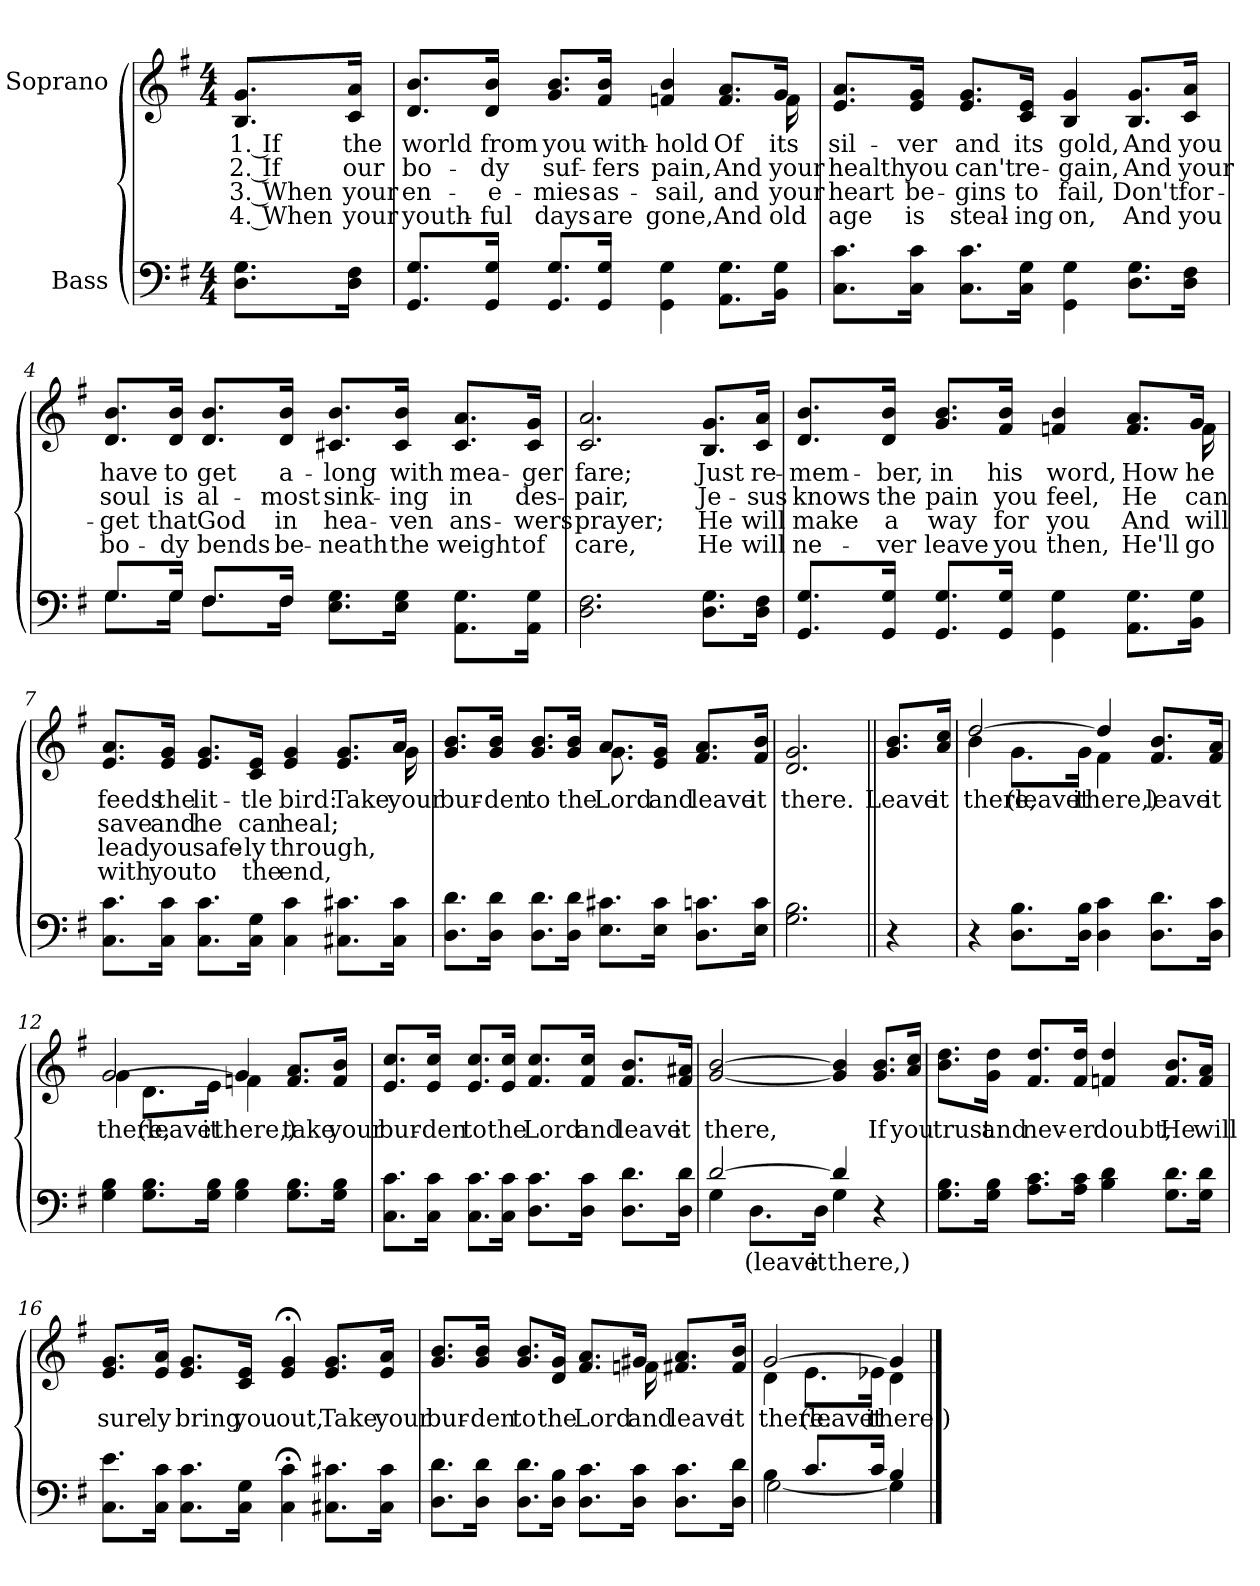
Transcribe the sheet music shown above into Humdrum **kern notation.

**kern	**text	**kern	**text	**text	**text	**text
*part2	*part2	*part1	*part1	*part1	*part1	*part1
*staff2	*staff2	*staff1	*staff1	*staff1	*staff1	*staff1
*I"Bass	*	*I"Soprano	*	*	*	*
*clefF4	*	*clefG2	*	*	*	*
*k[f#]	*	*k[f#]	*	*	*	*
*M4/4	*	*M4/4	*	*	*	*
*MM55	*	*MM55	*	*	*	*
=1	=1	=1	=1	=1	=1	=1
!	!	!	!LO:LY:b	!LO:LY:b	!LO:LY:b	!LO:LY:b
8.D\ 8.G\L	.	8.B/ 8.g/L	1. If	2. If	3. When	4. When
!	!	!	!LO:LY:b	!LO:LY:b	!LO:LY:b	!LO:LY:b
16D\ 16F#\Jk	.	16c/ 16a/Jk	the	our	your	your
=2	=2	=2	=2	=2	=2	=2
!	!	!	!LO:LY:b	!LO:LY:b	!LO:LY:b	!LO:LY:b
*	*	*^	*	*	*	*
8.GG/ 8.G/L	.	8.d/ 8.b/L	4ryy	world	bo-	en-	youth-
!	!	!	!	!LO:LY:b	!LO:LY:b	!LO:LY:b	!LO:LY:b
16GG/ 16G/Jk	.	16d/ 16b/Jk	.	from	-dy	-e-	-ful
!	!	!	!	!LO:LY:b	!LO:LY:b	!LO:LY:b	!LO:LY:b
8.GG/ 8.G/L	.	8.g/ 8.b/L	4ryy	you	suf-	-mies	days
!	!	!	!	!LO:LY:b	!LO:LY:b	!LO:LY:b	!LO:LY:b
16GG/ 16G/Jk	.	16f#/ 16b/Jk	.	with-	-fers	as-	are
!	!	!	!	!LO:LY:b	!LO:LY:b	!LO:LY:b	!LO:LY:b
4GG\ 4G\	.	4fn/ 4b/	4ryy	-hold	pain,	-sail,	gone,
!	!	!	!	!LO:LY:b	!LO:LY:b	!LO:LY:b	!LO:LY:b
8.AA\ 8.G\L	.	8.f/ 8.a/L	8.ryy	Of	And	and	And
!	!	!	!	!LO:LY:b	!LO:LY:b	!LO:LY:b	!LO:LY:b
16BB\ 16G\Jk	.	16g/Jk	16f\	its	your	your	old
!!LO:LB:g=z
=3	=3	=3	=3	=3	=3	=3	=3
!	!	!	!	!LO:LY:b	!LO:LY:b	!LO:LY:b	!LO:LY:b
*	*	*v	*v	*	*	*	*
8.C\ 8.c\L	.	8.e/ 8.a/L	sil-	health	heart	age
!	!	!	!LO:LY:b	!LO:LY:b	!LO:LY:b	!LO:LY:b
16C\ 16c\Jk	.	16e/ 16g/Jk	-ver	you	be-	is
!	!	!	!LO:LY:b	!LO:LY:b	!LO:LY:b	!LO:LY:b
8.C\ 8.c\L	.	8.e/ 8.g/L	and	can't	-gins	steal-
!	!	!	!LO:LY:b	!LO:LY:b	!LO:LY:b	!LO:LY:b
16C\ 16G\Jk	.	16c/ 16e/Jk	its	re-	to	-ing
!	!	!	!LO:LY:b	!LO:LY:b	!LO:LY:b	!LO:LY:b
4GG\ 4G\	.	4B/ 4g/	gold,	-gain,	fail,	on,
!	!	!	!LO:LY:b	!LO:LY:b	!LO:LY:b	!LO:LY:b
8.D\ 8.G\L	.	8.B/ 8.g/L	And	And	Don't	And
!	!	!	!LO:LY:b	!LO:LY:b	!LO:LY:b	!LO:LY:b
16D\ 16F#\Jk	.	16c/ 16a/Jk	you	your	for-	you
=4	=4	=4	=4	=4	=4	=4
*^	*	*	*	*	*	*
!	!	!	!	!LO:LY:b	!LO:LY:b	!LO:LY:b	!LO:LY:b
8.G/L	8.G\L	.	8.d/ 8.b/L	have	soul	-get	bo-
!	!	!	!	!LO:LY:b	!LO:LY:b	!LO:LY:b	!LO:LY:b
16G/Jk	16G\Jk	.	16d/ 16b/Jk	to	is	that	-dy
!	!	!	!	!LO:LY:b	!LO:LY:b	!LO:LY:b	!LO:LY:b
8.F#/L	8.F#\L	.	8.d/ 8.b/L	get	al-	God	bends
!	!	!	!	!LO:LY:b	!LO:LY:b	!LO:LY:b	!LO:LY:b
16F#/Jk	16F#\Jk	.	16d/ 16b/Jk	a-	-most	in	be-
!	!	!	!	!LO:LY:b	!LO:LY:b	!LO:LY:b	!LO:LY:b
8.E\ 8.G\L	2ryy	.	8.c#X/ 8.b/L	-long	sink-	hea-	-neath
!	!	!	!	!LO:LY:b	!LO:LY:b	!LO:LY:b	!LO:LY:b
16E\ 16G\Jk	.	.	16c#/ 16b/Jk	with	-ing	-ven	the
!	!	!	!	!LO:LY:b	!LO:LY:b	!LO:LY:b	!LO:LY:b
8.AA\ 8.G\L	.	.	8.c#/ 8.a/L	mea-	in	ans-	weight
!	!	!	!	!LO:LY:b	!LO:LY:b	!LO:LY:b	!LO:LY:b
16AA\ 16G\Jk	.	.	16c#/ 16g/Jk	-ger	des-	-wers	of
*v	*v	*	*	*	*	*	*
!!LO:LB:g=z
=5	=5	=5	=5	=5	=5	=5
!	!	!	!LO:LY:b	!LO:LY:b	!LO:LY:b	!LO:LY:b
2.D\ 2.F#\	.	2.c/ 2.a/	fare;	-pair,	prayer;	care,
!	!	!	!LO:LY:b	!LO:LY:b	!LO:LY:b	!LO:LY:b
8.D\ 8.G\L	.	8.B/ 8.g/L	Just	Je-	He	He
!	!	!	!LO:LY:b	!LO:LY:b	!LO:LY:b	!LO:LY:b
16D\ 16F#\Jk	.	16c/ 16a/Jk	re-	-sus	will	will
=6	=6	=6	=6	=6	=6	=6
!	!	!	!LO:LY:b	!LO:LY:b	!LO:LY:b	!LO:LY:b
*	*	*^	*	*	*	*
8.GG/ 8.G/L	.	8.d/ 8.b/L	4ryy	-mem-	knows	make	ne-
!	!	!	!	!LO:LY:b	!LO:LY:b	!LO:LY:b	!LO:LY:b
16GG/ 16G/Jk	.	16d/ 16b/Jk	.	-ber,	the	a	-ver
!	!	!	!	!LO:LY:b	!LO:LY:b	!LO:LY:b	!LO:LY:b
8.GG/ 8.G/L	.	8.g/ 8.b/L	4ryy	in	pain	way	leave
!	!	!	!	!LO:LY:b	!LO:LY:b	!LO:LY:b	!LO:LY:b
16GG/ 16G/Jk	.	16f#/ 16b/Jk	.	his	you	for	you
!	!	!	!	!LO:LY:b	!LO:LY:b	!LO:LY:b	!LO:LY:b
4GG\ 4G\	.	4fn/ 4b/	4ryy	word,	feel,	you	then,
!	!	!	!	!LO:LY:b	!LO:LY:b	!LO:LY:b	!LO:LY:b
8.AA\ 8.G\L	.	8.f/ 8.a/L	8.ryy	How	He	And	He'll
!	!	!	!	!LO:LY:b	!LO:LY:b	!LO:LY:b	!LO:LY:b
16BB\ 16G\Jk	.	16g/Jk	16f\	he	can	will	go
!!LO:LB:g=z	!!
=7	=7	=7	=7	=7	=7	=7	=7
!	!	!	!	!LO:LY:b	!LO:LY:b	!LO:LY:b	!LO:LY:b
8.C\ 8.c\L	.	8.e/ 8.a/L	4ryy	feeds	save	lead	with
!	!	!	!	!LO:LY:b	!LO:LY:b	!LO:LY:b	!LO:LY:b
16C\ 16c\Jk	.	16e/ 16g/Jk	.	the	and	you	you
!	!	!	!	!LO:LY:b	!LO:LY:b	!LO:LY:b	!LO:LY:b
8.C\ 8.c\L	.	8.e/ 8.g/L	4ryy	lit-	he	safe-	to
!	!	!	!	!LO:LY:b	!LO:LY:b	!LO:LY:b	!LO:LY:b
16C\ 16G\Jk	.	16c/ 16e/Jk	.	-tle	can	-ly	the
!	!	!	!	!LO:LY:b	!LO:LY:b	!LO:LY:b	!LO:LY:b
4C\ 4c\	.	4e/ 4g/	4ryy	bird:	heal;	through,	end,
!	!	!	!	!LO:LY:b	!	!	!
8.C#X\ 8.c#X\L	.	8.e/ 8.g/L	8.ryy	Take	.	.	.
!	!	!	!	!LO:LY:b	!	!	!
16C#\ 16c#\Jk	.	16a/Jk	16g\	your	.	.	.
=8	=8	=8	=8	=8	=8	=8	=8
!	!	!	!	!LO:LY:b	!	!	!
8.D\ 8.d\L	.	8.g/ 8.b/L	4ryy	bur-	.	.	.
!	!	!	!	!LO:LY:b	!	!	!
16D\ 16d\Jk	.	16g/ 16b/Jk	.	-den	.	.	.
!	!	!	!	!LO:LY:b	!	!	!
8.D\ 8.d\L	.	8.g/ 8.b/L	4ryy	to	.	.	.
!	!	!	!	!LO:LY:b	!	!	!
16D\ 16d\Jk	.	16g/ 16b/Jk	.	the	.	.	.
!	!	!	!	!LO:LY:b	!	!	!
8.E\ 8.c#X\L	.	8.a/L	8.g\	Lord	.	.	.
!	!	!	!	!LO:LY:b	!	!	!
16E\ 16c#\Jk	.	16e/ 16g/Jk	16ryy	and	.	.	.
!	!	!	!	!LO:LY:b	!	!	!
8.D\ 8.cn\L	.	8.f#/ 8.a/L	4ryy	leave	.	.	.
!	!	!	!	!LO:LY:b	!	!	!
16E\ 16c\Jk	.	16f#/ 16b/Jk	.	it	.	.	.
*	*	*v	*v	*	*	*	*
=9	=9	=9	=9	=9	=9	=9
!	!	!	!LO:LY:b	!	!	!
2.G\ 2.B\	.	2.d/ 2.g/	there.	.	.	.
!!LO:PB:g=z
=10||	=10||	=10||	=10||	=10||	=10||	=10||
!	!	!	!LO:LY:b	!	!	!
4r	.	8.g/ 8.b/L	Leave	.	.	.
!	!	!	!LO:LY:b	!	!	!
.	.	16a/ 16cc/Jk	it	.	.	.
=11	=11	=11	=11	=11	=11	=11
!	!	!	!LO:LY:b	!	!	!
*	*	*^	*	*	*	*
4r	.	[2dd/	4b\	there,	.	.	.
!	!	!	!	!LO:LY:b	!	!	!
8.D\ 8.B\L	.	.	8.g\L	(leave	.	.	.
!	!	!	!	!LO:LY:b	!	!	!
16D\ 16B\Jk	.	.	16g\Jk	it	.	.	.
!	!	!	!	!LO:LY:b	!	!	!
4D\ 4c\	.	4dd/]	4f#\	there,)	.	.	.
!	!	!	!	!LO:LY:b	!	!	!
8.D\ 8.d\L	.	8.f#/ 8.b/L	4ryy	leave	.	.	.
!	!	!	!	!LO:LY:b	!	!	!
16D\ 16c\Jk	.	16f#/ 16a/Jk	.	it	.	.	.
=12	=12	=12	=12	=12	=12	=12	=12
!	!	!	!	!LO:LY:b	!	!	!
4G\ 4B\	.	[2g/	4g\	there,	.	.	.
!	!	!	!	!LO:LY:b	!	!	!
8.G\ 8.B\L	.	.	8.d\L	(leave	.	.	.
!	!	!	!	!LO:LY:b	!	!	!
16G\ 16B\Jk	.	.	16e\Jk	it	.	.	.
!	!	!	!	!LO:LY:b	!	!	!
4G\ 4B\	.	4g/]	4fn\	there,)	.	.	.
!	!	!	!	!LO:LY:b	!	!	!
8.G\ 8.B\L	.	8.f/ 8.a/L	4ryy	take	.	.	.
!	!	!	!	!LO:LY:b	!	!	!
16G\ 16B\Jk	.	16f/ 16b/Jk	.	your	.	.	.
*	*	*v	*v	*	*	*	*
!!LO:LB:g=z
=13	=13	=13	=13	=13	=13	=13
!	!	!	!LO:LY:b	!	!	!
8.C\ 8.c\L	.	8.e/ 8.cc/L	bur-	.	.	.
!	!	!	!LO:LY:b	!	!	!
16C\ 16c\Jk	.	16e/ 16cc/Jk	-den	.	.	.
!	!	!	!LO:LY:b	!	!	!
8.C\ 8.c\L	.	8.e/ 8.cc/L	to	.	.	.
!	!	!	!LO:LY:b	!	!	!
16C\ 16c\Jk	.	16e/ 16cc/Jk	the	.	.	.
!	!	!	!LO:LY:b	!	!	!
8.D\ 8.c\L	.	8.f#/ 8.cc/L	Lord	.	.	.
!	!	!	!LO:LY:b	!	!	!
16D\ 16c\Jk	.	16f#/ 16cc/Jk	and	.	.	.
!	!	!	!LO:LY:b	!	!	!
8.D\ 8.d\L	.	8.f#/ 8.b/L	leave	.	.	.
!	!	!	!LO:LY:b	!	!	!
16D\ 16d\Jk	.	16f#/ 16a#X/Jk	it	.	.	.
=14	=14	=14	=14	=14	=14	=14
*^	*	*	*	*	*	*
!	!	!	!	!LO:LY:b	!	!	!
[2d/	4G\	.	[2g/ [2b/	there,	.	.	.
!	!	!LO:LY:b	!	!	!	!	!
.	8.D\L	(leave	.	.	.	.	.
!	!	!LO:LY:b	!	!	!	!	!
.	16D\Jk	it	.	.	.	.	.
!	!	!LO:LY:b	!	!	!	!	!
4d/]	4G\	there,)	4g/] 4b/]	.	.	.	.
!	!	!	!	!LO:LY:b	!	!	!
4r	4ryy	.	8.g/ 8.b/L	If	.	.	.
!	!	!	!	!LO:LY:b	!	!	!
.	.	.	16a/ 16cc/Jk	you	.	.	.
*v	*v	*	*	*	*	*	*
!!LO:LB:g=z
=15	=15	=15	=15	=15	=15	=15
!	!	!	!LO:LY:b	!	!	!
8.G\ 8.B\L	.	8.b\ 8.dd\L	trust	.	.	.
!	!	!	!LO:LY:b	!	!	!
16G\ 16B\Jk	.	16g\ 16dd\Jk	and	.	.	.
!	!	!	!LO:LY:b	!	!	!
8.A\ 8.c\L	.	8.f#/ 8.dd/L	nev-	.	.	.
!	!	!	!LO:LY:b	!	!	!
16A\ 16c\Jk	.	16f#/ 16dd/Jk	-er	.	.	.
!	!	!	!LO:LY:b	!	!	!
4B\ 4d\	.	4fn/ 4dd/	doubt,	.	.	.
!	!	!	!LO:LY:b	!	!	!
8.G\ 8.d\L	.	8.f/ 8.b/L	He	.	.	.
!	!	!	!LO:LY:b	!	!	!
16G\ 16d\Jk	.	16f/ 16a/Jk	will	.	.	.
=16	=16	=16	=16	=16	=16	=16
!	!	!	!LO:LY:b	!	!	!
8.C\ 8.e\L	.	8.e/ 8.g/L	sure-	.	.	.
!	!	!	!LO:LY:b	!	!	!
16C\ 16c\Jk	.	16e/ 16a/Jk	-ly	.	.	.
!	!	!	!LO:LY:b	!	!	!
8.C\ 8.c\L	.	8.e/ 8.g/L	bring	.	.	.
!	!	!	!LO:LY:b	!	!	!
16C\ 16G\Jk	.	16c/ 16e/Jk	you	.	.	.
!	!	!	!LO:LY:b	!	!	!
4C\;< 4c\;<	.	4e/;< 4g/;<	out,	.	.	.
!	!	!	!LO:LY:b	!	!	!
8.C#X\ 8.c#X\L	.	8.e/ 8.g/L	Take	.	.	.
!	!	!	!LO:LY:b	!	!	!
16C#\ 16c#\Jk	.	16e/ 16a/Jk	your	.	.	.
!!LO:LB:g=z
=17	=17	=17	=17	=17	=17	=17
!	!	!	!LO:LY:b	!	!	!
*	*	*^	*	*	*	*
8.D\ 8.d\L	.	8.g/ 8.b/L	4ryy	bur-	.	.	.
!	!	!	!	!LO:LY:b	!	!	!
16D\ 16d\Jk	.	16g/ 16b/Jk	.	-den	.	.	.
!	!	!	!	!LO:LY:b	!	!	!
8.D\ 8.d\L	.	8.g/ 8.b/L	4ryy	to	.	.	.
!	!	!	!	!LO:LY:b	!	!	!
16D\ 16B\Jk	.	16d/ 16g/Jk	.	the	.	.	.
!	!	!	!	!LO:LY:b	!	!	!
8.D\ 8.c\L	.	8.f#/ 8.a/L	8.ryy	Lord	.	.	.
!	!	!	!	!LO:LY:b	!	!	!
16D\ 16c\Jk	.	16g#X/Jk	16fn\	and	.	.	.
!	!	!	!	!LO:LY:b	!	!	!
8.D\ 8.c\L	.	8.f#X/ 8.a/L	4ryy	leave	.	.	.
!	!	!	!	!LO:LY:b	!	!	!
16D\ 16d\Jk	.	16f#/ 16b/Jk	.	it	.	.	.
=18	=18	=18	=18	=18	=18	=18	=18
*^	*	*	*	*	*	*	*
!	!	!	!	!	!LO:LY:b	!	!	!
4B\	[2G\	.	[2g/	4d\	there.	.	.	.
!	!	!	!	!	!LO:LY:b	!	!	!
8.c/L	.	.	.	8.e\L	(leave	.	.	.
!	!	!	!	!	!LO:LY:b	!	!	!
16c/Jk	.	.	.	16e-X\Jk	it	.	.	.
!	!	!	!	!	!LO:LY:b	!	!	!
4B/	4G\]	.	4g/]	4d\	there.)	.	.	.
*v	*v	*	*	*	*	*	*	*
*	*	*v	*v	*	*	*	*
==	==	==	==	==	==	==
*-	*-	*-	*-	*-	*-	*-
